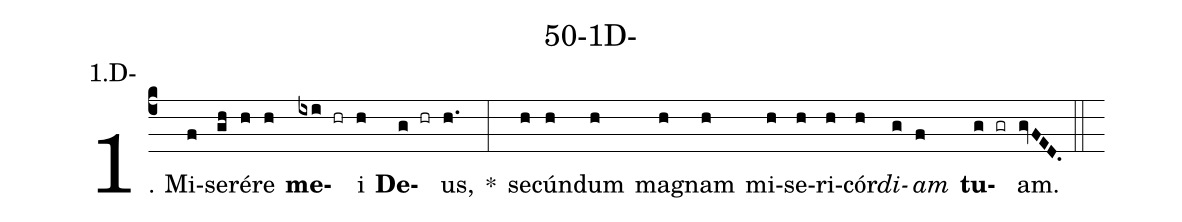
name: 50-1D-;
annotation: 1.D-;
%%
(c4)1. Mi(f)se(gh)ré(h)re(h) <b>me</b>(ixi hr)i(h) <b>De</b>(g hr)us,(h.) *(:) se(h)cún(h)dum(h) ma(h)gnam(h) mi(h)se(h)ri(h)cór(h)<i>di</i>(g)<i>am</i>(f) <b>tu</b>(g gr)am.(gvFED.) (::)
